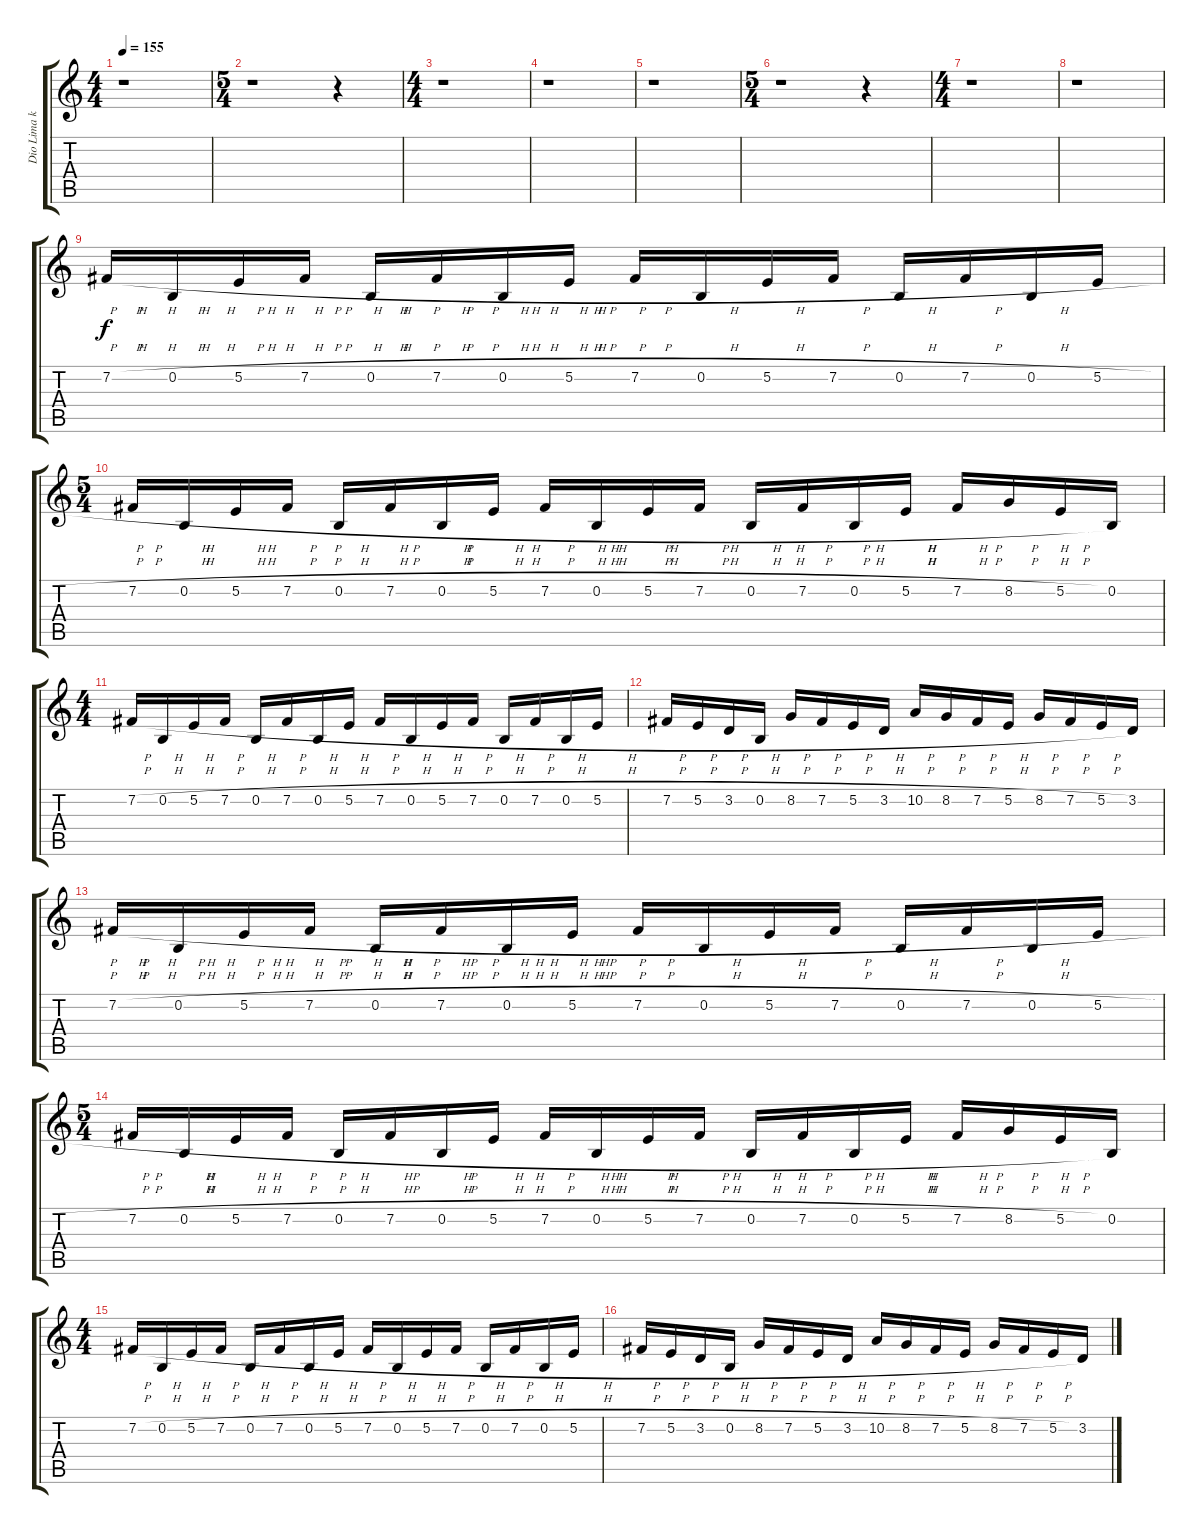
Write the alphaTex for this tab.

\track ("Dio Lima keyead " "Dio Lima k") {instrument lead1square}
\staff {score tabs}
\tuning (E4 B3 G3 D3 A2 E2) {hide}
\ts (4 4)
\tempo 155
\clef g2
\ks c
r.1{dy f instrument lead1square} |
\ts (5 4)
r.1 r.4 |
\ts (4 4)
r.1 |
r.1 |
r.1 |
\ts (5 4)
r.1 r.4 |
\ts (4 4)
r.1 |
r.1 |
7.2{h}.16 0.2{h}.16 5.2{h}.16 7.2{h}.16 0.2{h}.16 7.2{h}.16 0.2{h}.16 5.2{h}.16 7.2{h}.16 0.2{h}.16 5.2{h}.16 7.2{h}.16 0.2{h}.16 7.2{h}.16 0.2{h}.16 5.2{h}.16 |
\ts (5 4)
7.2{h}.16 0.2{h}.16 5.2{h}.16 7.2{h}.16 0.2{h}.16 7.2{h}.16 0.2{h}.16 5.2{h}.16 7.2{h}.16 0.2{h}.16 5.2{h}.16 7.2{h}.16 0.2{h}.16 7.2{h}.16 0.2{h}.16 5.2{h}.16 7.2{h}.16 8.2{h}.16 5.2{h}.16 0.2.16 |
\ts (4 4)
7.2{h}.16 0.2{h}.16 5.2{h}.16 7.2{h}.16 0.2{h}.16 7.2{h}.16 0.2{h}.16 5.2{h}.16 7.2{h}.16 0.2{h}.16 5.2{h}.16 7.2{h}.16 0.2{h}.16 7.2{h}.16 0.2{h}.16 5.2{h}.16 |
7.2{h}.16 5.2{h}.16 3.2{h}.16 0.2{h}.16 8.2{h}.16 7.2{h}.16 5.2{h}.16 3.2{h}.16 10.2{h}.16 8.2{h}.16 7.2{h}.16 5.2{h}.16 8.2{h}.16 7.2{h}.16 5.2{h}.16 3.2.16 |
7.2{h}.16 0.2{h}.16 5.2{h}.16 7.2{h}.16 0.2{h}.16 7.2{h}.16 0.2{h}.16 5.2{h}.16 7.2{h}.16 0.2{h}.16 5.2{h}.16 7.2{h}.16 0.2{h}.16 7.2{h}.16 0.2{h}.16 5.2{h}.16 |
\ts (5 4)
7.2{h}.16 0.2{h}.16 5.2{h}.16 7.2{h}.16 0.2{h}.16 7.2{h}.16 0.2{h}.16 5.2{h}.16 7.2{h}.16 0.2{h}.16 5.2{h}.16 7.2{h}.16 0.2{h}.16 7.2{h}.16 0.2{h}.16 5.2{h}.16 7.2{h}.16 8.2{h}.16 5.2{h}.16 0.2.16 |
\ts (4 4)
7.2{h}.16 0.2{h}.16 5.2{h}.16 7.2{h}.16 0.2{h}.16 7.2{h}.16 0.2{h}.16 5.2{h}.16 7.2{h}.16 0.2{h}.16 5.2{h}.16 7.2{h}.16 0.2{h}.16 7.2{h}.16 0.2{h}.16 5.2{h}.16 |
7.2{h}.16 5.2{h}.16 3.2{h}.16 0.2{h}.16 8.2{h}.16 7.2{h}.16 5.2{h}.16 3.2{h}.16 10.2{h}.16 8.2{h}.16 7.2{h}.16 5.2{h}.16 8.2{h}.16 7.2{h}.16 5.2{h}.16 3.2.16
